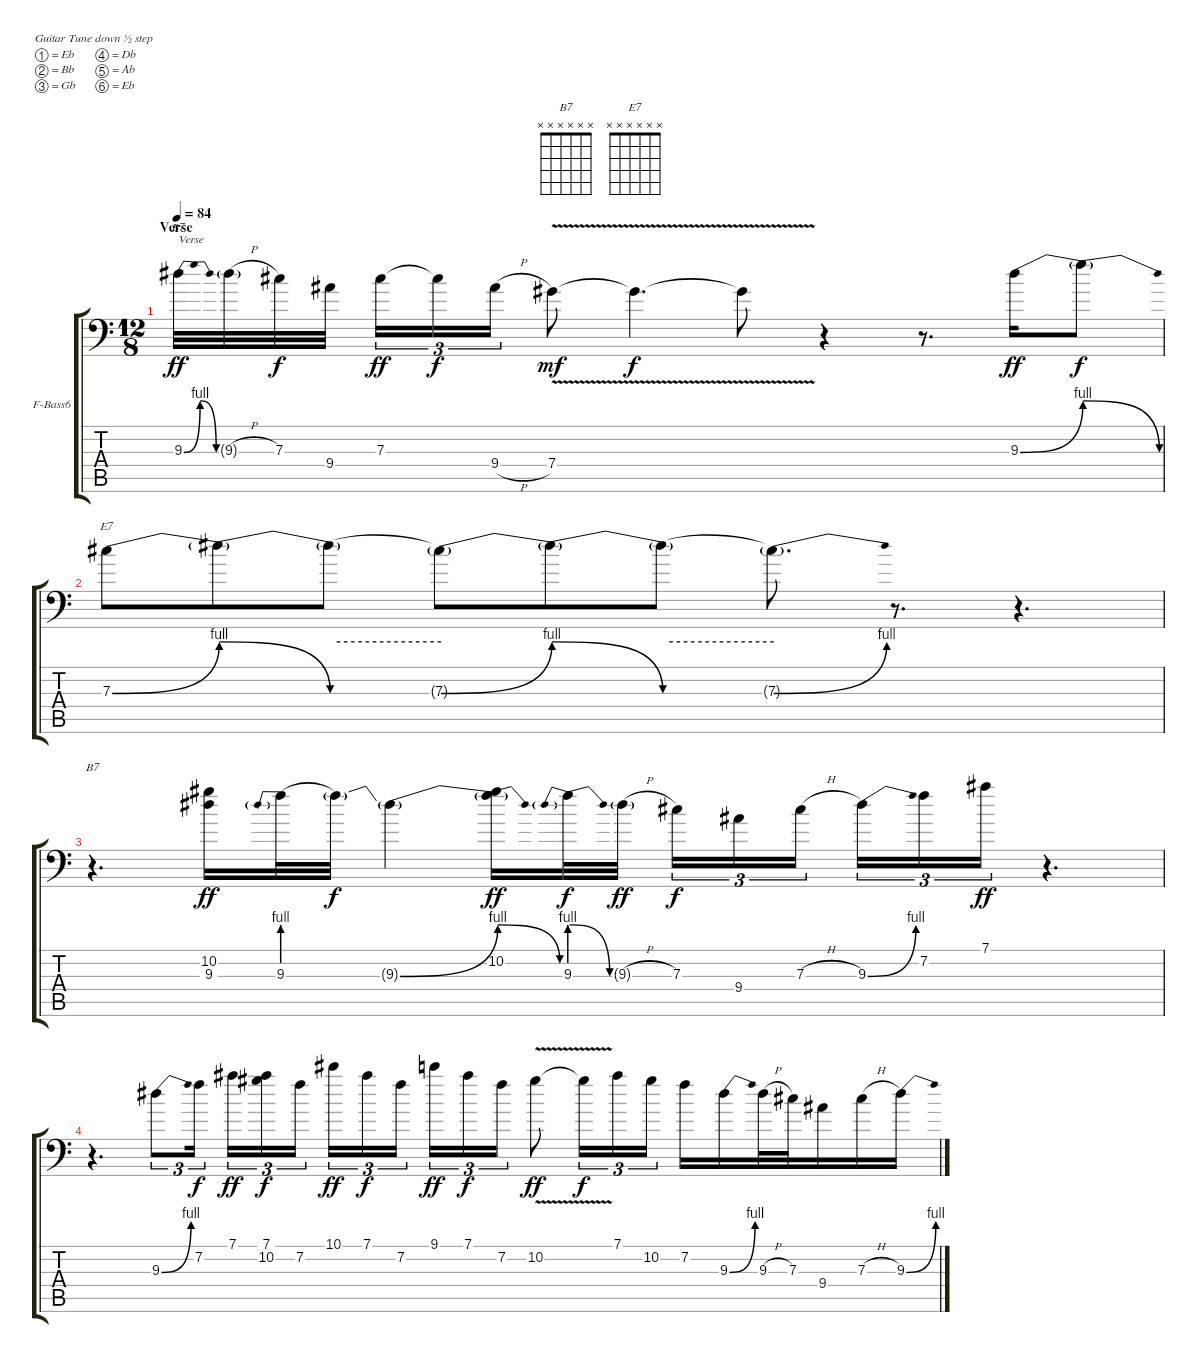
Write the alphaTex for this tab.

\bracketExtendMode groupsimilarinstruments
\firstSystemTrackNameOrientation horizontal
\otherSystemsTrackNameOrientation horizontal
\track ("Overdub" "F-Bass6") {instrument fretlessbass}
\staff {score tabs}
\tuning (Eb4 Bb3 Gb3 Db3 Ab2 Eb2)
\chord ("B7" x x x x x x)
\chord ("E7" x x x x x x)
\ts (12 8)
\section ("" "Verse")
\tempo 84
\clef f4
\ks c
9.3{be (bendrelease 0 0 30 4 30 4 60 0)}.32{ch "B7" txt "Verse" dy ff} 9.3{h g}.32 7.3.32{dy f} 9.4.32 7.3.16{tu (3 2) dy ff} 7.3{t}.16{tu (3 2) dy f} 9.4{h}.16{tu (3 2)} 7.4{v}.8{dy mf} 7.4{v t}.4{d dy f} 7.4{v t}.8 r.4 r.8{d} 9.3{be (bend 0 0 60 4)}.16{dy ff} 9.3{be (release 0 4 60 0) t}.8{dy f} |
7.3{be (bend 0 0 60 4)}.8{ch "E7"} 7.3{be (release 0 4 60 0) t}.8 7.3{be (hold 0 4 60 4) t}.8 7.3{be (bend 0 0 60 4) t}.8 7.3{be (release 0 4 60 0) t}.8 7.3{be (hold 0 4 60 4) t}.8 7.3{be (bend 0 0 60 4) t}.8{d} r.8{d} r.4{d} |
r.4{d ch "B7"} (10.2 9.3).16{dy ff} 9.3{be (prebend 0 4 60 4)}.32 9.3{t}.32{dy f} 9.3{be (bend 0 0 60 4) t}.4 (10.2 9.3{be (release 0 4 60 0) t}).16{dy ff} 9.3{be (prebendrelease 0 4 60 0)}.32{dy f} 9.3{h g}.32{dy ff} 7.3.16{tu (3 2) dy f} 9.4.16{tu (3 2)} 7.3{h}.16{tu (3 2)} 9.3{be (bend 0 0 60 4)}.16{tu (3 2)} 7.2.16{tu (3 2)} 7.1.16{tu (3 2) dy ff} r.4{d} |
r.4{d} 9.3{be (bend 0 0 60 4)}.8{tu (3 2)} 7.2.16{tu (3 2) dy f} 7.1.16{tu (3 2) dy ff} (7.1 10.2).16{tu (3 2) dy f} 7.2.16{tu (3 2)} 10.1.16{tu (3 2) dy ff} 7.1.16{tu (3 2) dy f} 7.2.16{tu (3 2)} 9.1.16{tu (3 2) dy ff} 7.1.16{tu (3 2) dy f} 7.2.16{tu (3 2)} 10.2{v}.8{dy ff} 10.2{v t}.16{tu (3 2) dy f} 7.1.16{tu (3 2)} 10.2.16{tu (3 2)} 7.2.16 9.3{be (bend 0 0 60 4)}.16 9.3{h}.32 7.3.32 9.4.16 7.3{h}.16 9.3{be (bend 0 0 60 4)}.16
